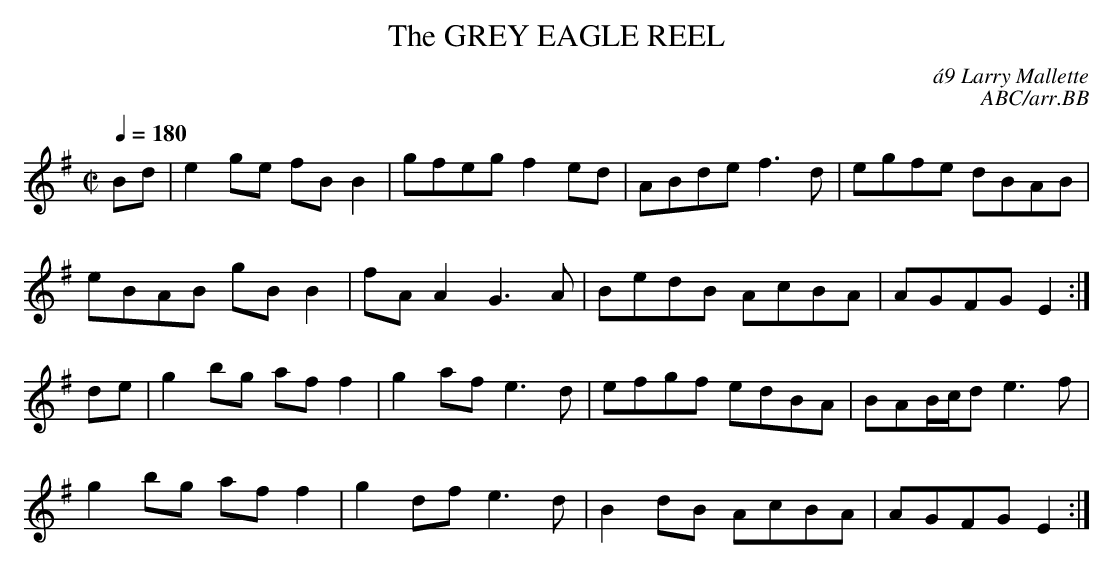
X:1
T:GREY EAGLE REEL, The
C:\'a9 Larry Mallette
C:ABC/arr.BB
Q:1/4=180
M:C|
L:1/8
K:Em
Bd|e2ge fBB2|gfeg f2ed|ABde f3d|egfe dBAB|
eBAB gBB2|fAA2 G3A|BedB AcBA|AGFG E2:|
de|g2bg aff2|g2af e3d|efgf edBA|BAB/c/d e3f|
g2bg aff2|g2df e3d|B2dB AcBA|AGFG E2:|
